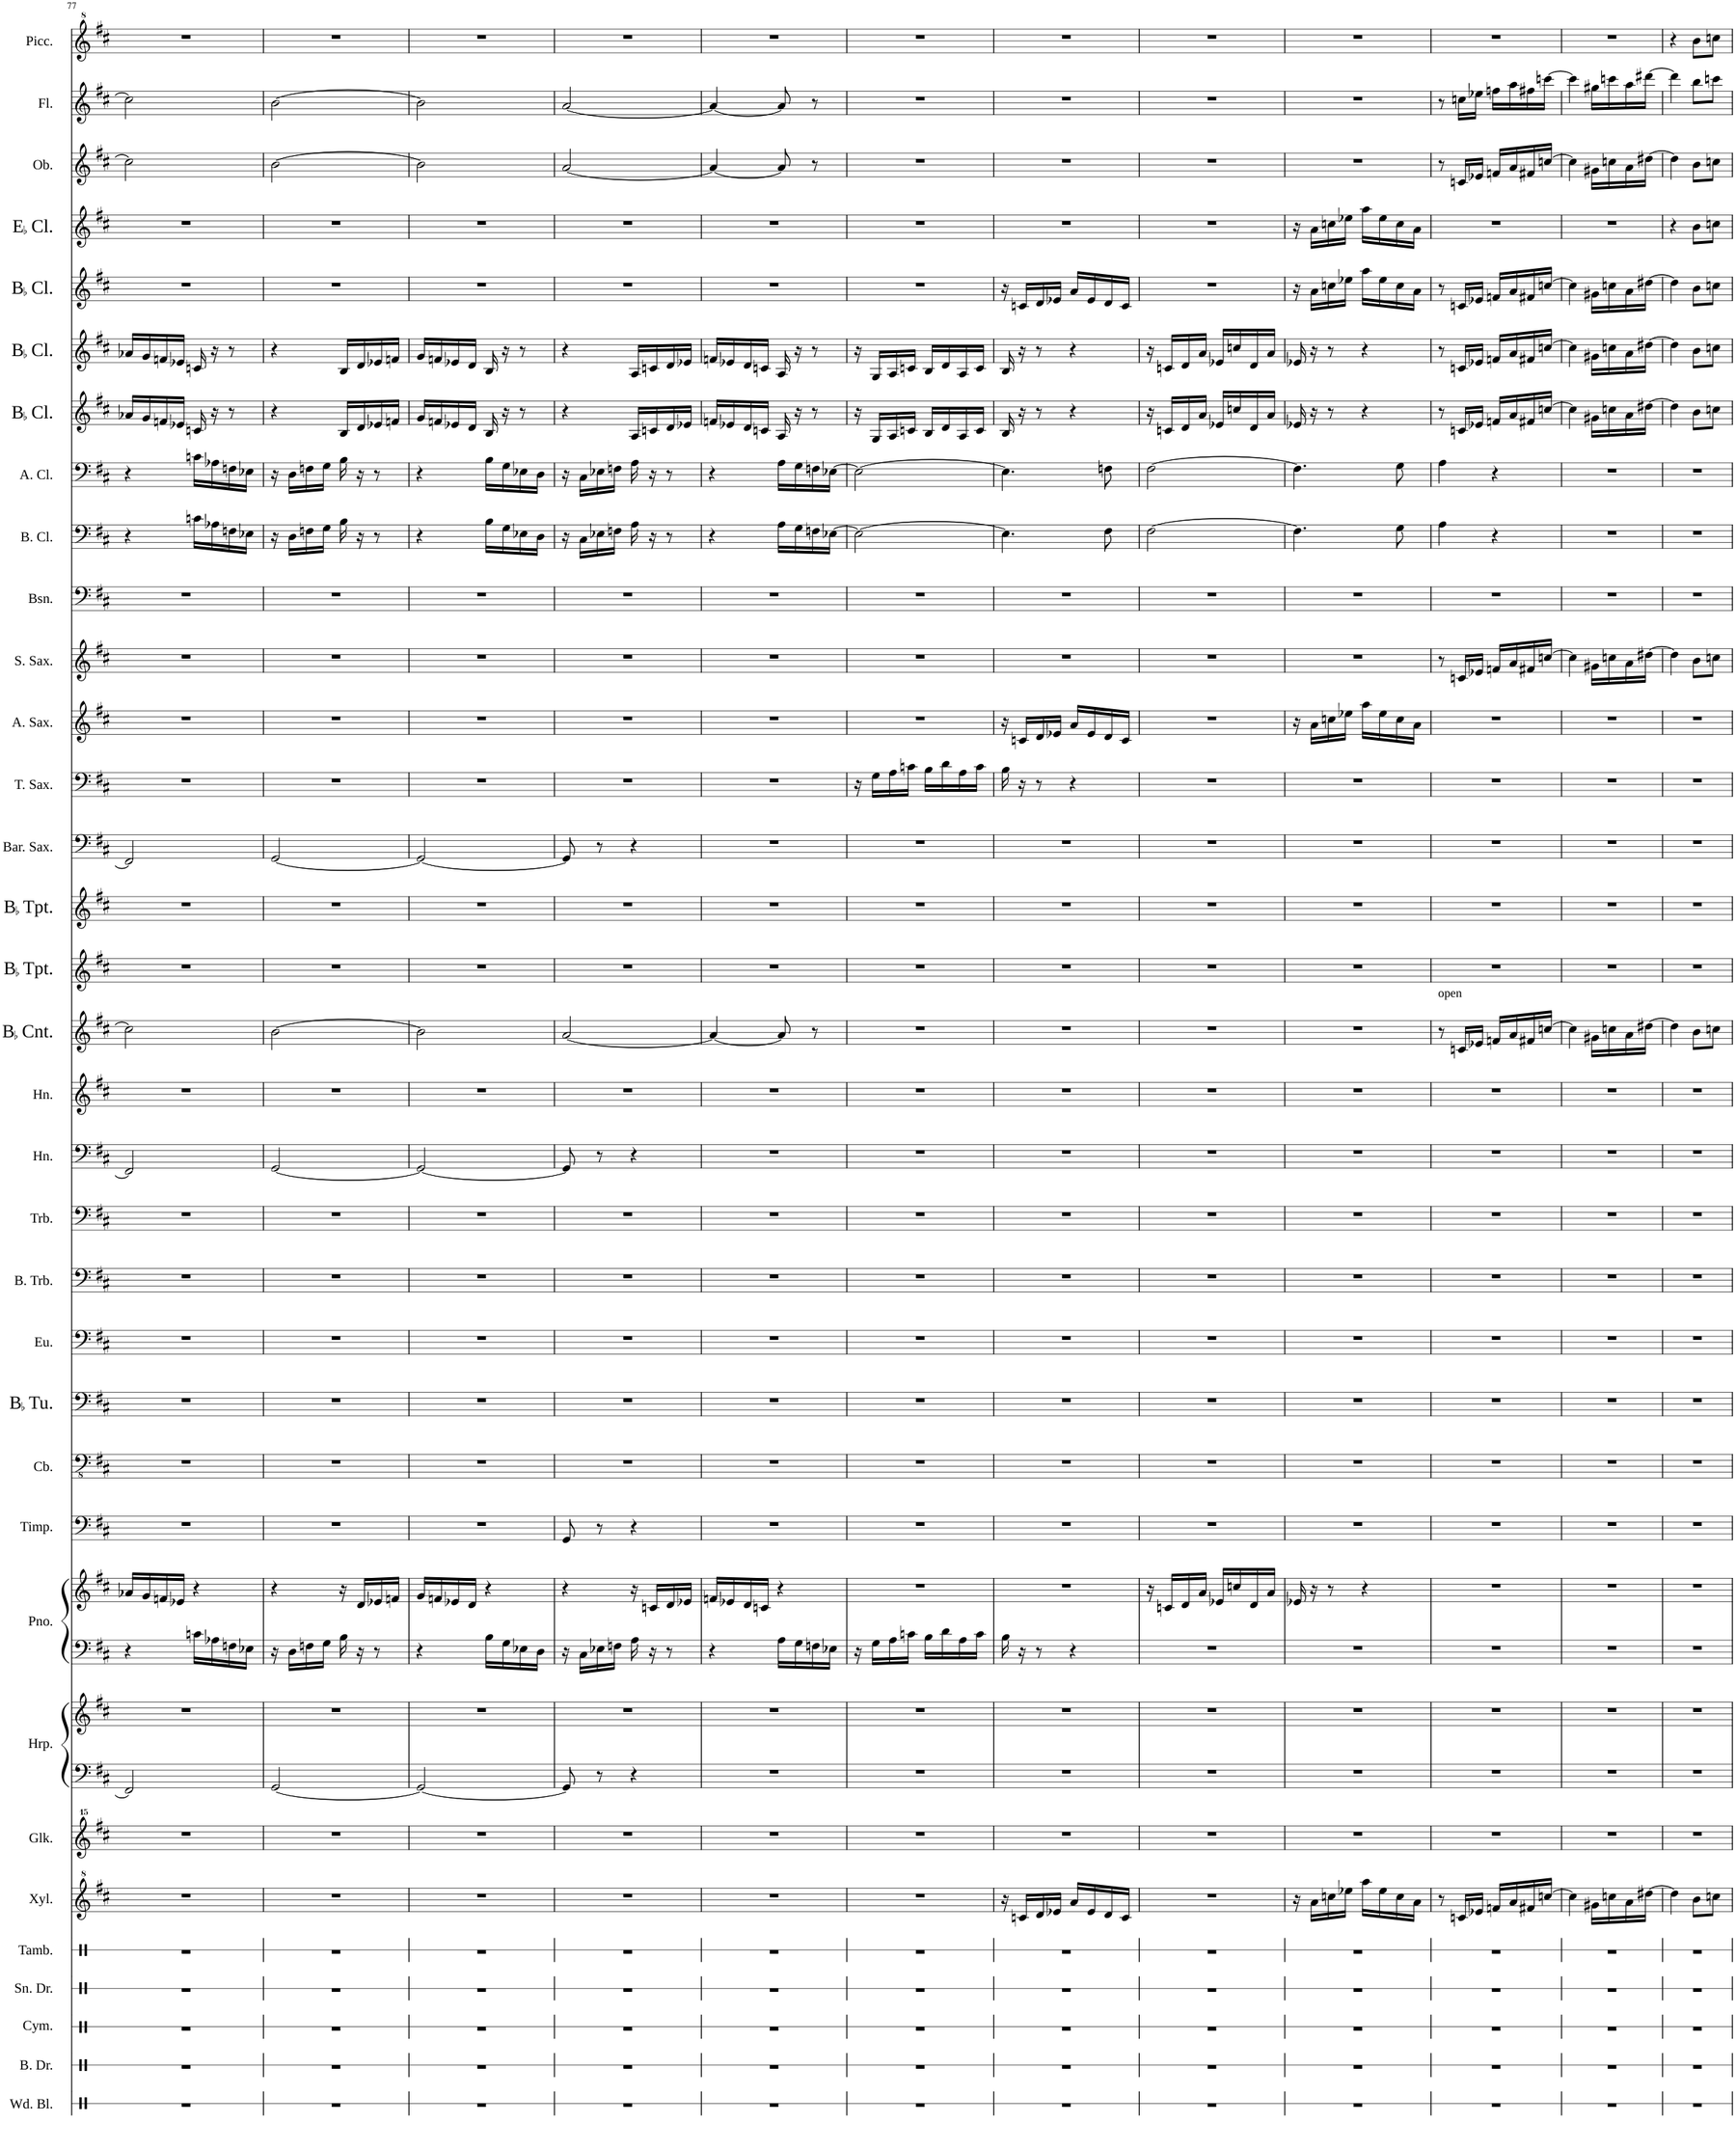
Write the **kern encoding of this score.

**kern	**kern	**kern	**kern	**kern	**kern	**kern	**kern	**kern	**kern	**kern	**kern	**kern	**kern	**kern	**kern	**kern	**kern	**kern	**kern	**kern	**kern	**kern	**kern	**kern	**kern	**kern	**kern	**kern	**kern	**kern	**kern	**kern	**kern	**kern	**kern
*part34	*part33	*part32	*part31	*part30	*part29	*part28	*part27	*part27	*part26	*part26	*part25	*part24	*part23	*part22	*part21	*part20	*part19	*part18	*part17	*part16	*part15	*part14	*part13	*part12	*part11	*part10	*part9	*part8	*part7	*part6	*part5	*part4	*part3	*part2	*part1
*staff36	*staff35	*staff34	*staff33	*staff32	*staff31	*staff30	*staff29	*staff28	*staff27	*staff26	*staff25	*staff24	*staff23	*staff22	*staff21	*staff20	*staff19	*staff18	*staff17	*staff16	*staff15	*staff14	*staff13	*staff12	*staff11	*staff10	*staff9	*staff8	*staff7	*staff6	*staff5	*staff4	*staff3	*staff2	*staff1
*I"Wood Blocks	*I"Bass Drum	*I"Cymbal	*I"Snare Drum	*I"Tambourine	*I"Xylophone	*I"Glockenspiel	*I"Harp	*	*I"Piano	*	*I"Timpani	*I"Double Bass	*I"BaccidentalFlat Tuba	*I"Euphonium	*I"Bass Trombone	*I"Trombone	*I"Horn	*I"Horn	*I"BaccidentalFlat Cornet	*I"BaccidentalFlat Trumpet	*I"BaccidentalFlat Trumpet	*I"Baritone Saxophone	*I"Tenor Saxophone	*I"Alto Saxophone	*I"Soprano Saxophone	*I"Bassoon	*I"Bass Clarinet	*I"Alto Clarinet	*I"BaccidentalFlat Clarinet	*I"BaccidentalFlat Clarinet	*I"BaccidentalFlat Clarinet	*I"EaccidentalFlat Clarinet	*I"Oboe	*I"Flute	*I"Piccolo
*I'Wd. Bl.	*I'B. Dr.	*I'Cym.	*I'Sn. Dr.	*I'Tamb.	*I'Xyl.	*I'Glk.	*I'Hrp.	*	*I'Pno.	*	*I'Timp.	*	*I'BaccidentalFlat Tu.	*I'Eu.	*I'B. Trb.	*I'Trb.	*I'Hn.	*I'Hn.	*I'BaccidentalFlat Cnt.	*I'BaccidentalFlat Tpt.	*I'BaccidentalFlat Tpt.	*I'Bar. Sax.	*I'T. Sax.	*I'A. Sax.	*I'S. Sax.	*I'Bsn.	*I'B. Cl.	*I'A. Cl.	*I'BaccidentalFlat Cl.	*I'BaccidentalFlat Cl.	*I'BaccidentalFlat Cl.	*I'EaccidentalFlat Cl.	*I'Ob.	*I'Fl.	*I'Picc.
!!LO:PB:g=z
*clefX	*clefX	*clefX	*clefX	*clefX	*clefG^2	*clefG^^2	*clefF4	*clefG2	*clefF4	*clefG2	*clefF4	*clefFv4	*clefF4	*clefF4	*clefF4	*clefF4	*clefF4	*clefG2	*clefG2	*clefG2	*clefG2	*clefF4	*clefF4	*clefG2	*clefG2	*clefF4	*clefF4	*clefF4	*clefG2	*clefG2	*clefG2	*clefG2	*clefG2	*clefG2	*clefG^2
*	*	*	*	*	*	*	*	*	*	*	*	*Trd7c12	*	*	*	*	*Trd4c7	*Trd4c7	*Trd1c2	*Trd1c2	*Trd1c2	*	*Trd8c14	*Trd5c9	*Trd5c9	*	*Trd8c14	*Trd1c2	*Trd1c2	*Trd1c2	*Trd1c2	*Trd-2c-3	*	*	*Trd-7c-12
*k[]	*k[]	*k[]	*k[]	*k[]	*k[f#c#]	*k[f#c#]	*k[f#c#]	*k[f#c#]	*k[f#c#]	*k[f#c#]	*k[f#c#]	*k[f#c#]	*k[f#c#]	*k[f#c#]	*k[f#c#]	*k[f#c#]	*k[f#c#]	*k[f#c#]	*k[f#c#]	*k[f#c#]	*k[f#c#]	*k[f#c#]	*k[f#c#]	*k[f#c#]	*k[f#c#]	*k[f#c#]	*k[f#c#]	*k[f#c#]	*k[f#c#]	*k[f#c#]	*k[f#c#]	*k[f#c#]	*k[f#c#]	*k[f#c#]	*k[f#c#]
*M2/4	*M2/4	*M2/4	*M2/4	*M2/4	*M2/4	*M2/4	*M2/4	*M2/4	*M2/4	*M2/4	*M2/4	*M2/4	*M2/4	*M2/4	*M2/4	*M2/4	*M2/4	*M2/4	*M2/4	*M2/4	*M2/4	*M2/4	*M2/4	*M2/4	*M2/4	*M2/4	*M2/4	*M2/4	*M2/4	*M2/4	*M2/4	*M2/4	*M2/4	*M2/4	*M2/4
=77	=77	=77	=77	=77	=77	=77	=77	=77	=77	=77	=77	=77	=77	=77	=77	=77	=77	=77	=77	=77	=77	=77	=77	=77	=77	=77	=77	=77	=77	=77	=77	=77	=77	=77	=77
2r	2r	2r	2r	2r	2r	2r	2FFn/]	2r	4r	16a-X/LL	2r	2r	2r	2r	2r	2r	2FFn/]	2r	2cc\]	2r	2r	2FFn/]	2r	2r	2r	2r	4r	4r	16a-X/LL	16a-X/LL	2r	2r	2cc\]	2cc\]	2r
.	.	.	.	.	.	.	.	.	.	16g/	.	.	.	.	.	.	.	.	.	.	.	.	.	.	.	.	.	.	16g/	16g/	.	.	.	.	.
.	.	.	.	.	.	.	.	.	.	16fn/	.	.	.	.	.	.	.	.	.	.	.	.	.	.	.	.	.	.	16fn/	16fn/	.	.	.	.	.
.	.	.	.	.	.	.	.	.	.	16e-X/JJ	.	.	.	.	.	.	.	.	.	.	.	.	.	.	.	.	.	.	16e-X/JJ	16e-X/JJ	.	.	.	.	.
.	.	.	.	.	.	.	.	.	16cn\LL	4r	.	.	.	.	.	.	.	.	.	.	.	.	.	.	.	.	16cn\LL	16cn\LL	16cn/	16cn/	.	.	.	.	.
.	.	.	.	.	.	.	.	.	16A-X\	.	.	.	.	.	.	.	.	.	.	.	.	.	.	.	.	.	16A-X\	16A-X\	16r	16r	.	.	.	.	.
.	.	.	.	.	.	.	.	.	16Fn\	.	.	.	.	.	.	.	.	.	.	.	.	.	.	.	.	.	16Fn\	16Fn\	8r	8r	.	.	.	.	.
.	.	.	.	.	.	.	.	.	16E-X\JJ	.	.	.	.	.	.	.	.	.	.	.	.	.	.	.	.	.	16E-X\JJ	16E-X\JJ	.	.	.	.	.	.	.
=78	=78	=78	=78	=78	=78	=78	=78	=78	=78	=78	=78	=78	=78	=78	=78	=78	=78	=78	=78	=78	=78	=78	=78	=78	=78	=78	=78	=78	=78	=78	=78	=78	=78	=78	=78
2r	2r	2r	2r	2r	2r	2r	[2GG/	2r	16r	4r	2r	2r	2r	2r	2r	2r	[2GG/	2r	[2b\	2r	2r	[2GG/	2r	2r	2r	2r	16r	16r	4r	4r	2r	2r	[2b\	[2b\	2r
.	.	.	.	.	.	.	.	.	16D\LL	.	.	.	.	.	.	.	.	.	.	.	.	.	.	.	.	.	16D\LL	16D\LL	.	.	.	.	.	.	.
.	.	.	.	.	.	.	.	.	16Fn\	.	.	.	.	.	.	.	.	.	.	.	.	.	.	.	.	.	16Fn\	16Fn\	.	.	.	.	.	.	.
.	.	.	.	.	.	.	.	.	16G\JJ	.	.	.	.	.	.	.	.	.	.	.	.	.	.	.	.	.	16G\JJ	16G\JJ	.	.	.	.	.	.	.
.	.	.	.	.	.	.	.	.	16B\	16r	.	.	.	.	.	.	.	.	.	.	.	.	.	.	.	.	16B\	16B\	16B/LL	16B/LL	.	.	.	.	.
.	.	.	.	.	.	.	.	.	16r	16d/LL	.	.	.	.	.	.	.	.	.	.	.	.	.	.	.	.	16r	16r	16d/	16d/	.	.	.	.	.
.	.	.	.	.	.	.	.	.	8r	16e-X/	.	.	.	.	.	.	.	.	.	.	.	.	.	.	.	.	8r	8r	16e-X/	16e-X/	.	.	.	.	.
.	.	.	.	.	.	.	.	.	.	16fn/JJ	.	.	.	.	.	.	.	.	.	.	.	.	.	.	.	.	.	.	16fn/JJ	16fn/JJ	.	.	.	.	.
=79	=79	=79	=79	=79	=79	=79	=79	=79	=79	=79	=79	=79	=79	=79	=79	=79	=79	=79	=79	=79	=79	=79	=79	=79	=79	=79	=79	=79	=79	=79	=79	=79	=79	=79	=79
2r	2r	2r	2r	2r	2r	2r	2GG/_	2r	4r	16g/LL	2r	2r	2r	2r	2r	2r	2GG/_	2r	2b\]	2r	2r	2GG/_	2r	2r	2r	2r	4r	4r	16g/LL	16g/LL	2r	2r	2b\]	2b\]	2r
.	.	.	.	.	.	.	.	.	.	16fn/	.	.	.	.	.	.	.	.	.	.	.	.	.	.	.	.	.	.	16fn/	16fn/	.	.	.	.	.
.	.	.	.	.	.	.	.	.	.	16e-X/	.	.	.	.	.	.	.	.	.	.	.	.	.	.	.	.	.	.	16e-X/	16e-X/	.	.	.	.	.
.	.	.	.	.	.	.	.	.	.	16d/JJ	.	.	.	.	.	.	.	.	.	.	.	.	.	.	.	.	.	.	16d/JJ	16d/JJ	.	.	.	.	.
.	.	.	.	.	.	.	.	.	16B\LL	4r	.	.	.	.	.	.	.	.	.	.	.	.	.	.	.	.	16B\LL	16B\LL	16B/	16B/	.	.	.	.	.
.	.	.	.	.	.	.	.	.	16G\	.	.	.	.	.	.	.	.	.	.	.	.	.	.	.	.	.	16G\	16G\	16r	16r	.	.	.	.	.
.	.	.	.	.	.	.	.	.	16E-X\	.	.	.	.	.	.	.	.	.	.	.	.	.	.	.	.	.	16E-X\	16E-X\	8r	8r	.	.	.	.	.
.	.	.	.	.	.	.	.	.	16D\JJ	.	.	.	.	.	.	.	.	.	.	.	.	.	.	.	.	.	16D\JJ	16D\JJ	.	.	.	.	.	.	.
=80	=80	=80	=80	=80	=80	=80	=80	=80	=80	=80	=80	=80	=80	=80	=80	=80	=80	=80	=80	=80	=80	=80	=80	=80	=80	=80	=80	=80	=80	=80	=80	=80	=80	=80	=80
2r	2r	2r	2r	2r	2r	2r	8GG/]	2r	16r	4r	8GG/	2r	2r	2r	2r	2r	8GG/]	2r	[2a/	2r	2r	8GG/]	2r	2r	2r	2r	16r	16r	4r	4r	2r	2r	[2a/	[2a/	2r
.	.	.	.	.	.	.	.	.	16C#\LL	.	.	.	.	.	.	.	.	.	.	.	.	.	.	.	.	.	16C#\LL	16C#\LL	.	.	.	.	.	.	.
.	.	.	.	.	.	.	8r	.	16E-X\	.	8r	.	.	.	.	.	8r	.	.	.	.	8r	.	.	.	.	16E-X\	16E-X\	.	.	.	.	.	.	.
.	.	.	.	.	.	.	.	.	16Fn\JJ	.	.	.	.	.	.	.	.	.	.	.	.	.	.	.	.	.	16Fn\JJ	16Fn\JJ	.	.	.	.	.	.	.
.	.	.	.	.	.	.	4r	.	16A\	16r	4r	.	.	.	.	.	4r	.	.	.	.	4r	.	.	.	.	16A\	16A\	16A/LL	16A/LL	.	.	.	.	.
.	.	.	.	.	.	.	.	.	16r	16cn/LL	.	.	.	.	.	.	.	.	.	.	.	.	.	.	.	.	16r	16r	16cn/	16cn/	.	.	.	.	.
.	.	.	.	.	.	.	.	.	8r	16d/	.	.	.	.	.	.	.	.	.	.	.	.	.	.	.	.	8r	8r	16d/	16d/	.	.	.	.	.
.	.	.	.	.	.	.	.	.	.	16e-X/JJ	.	.	.	.	.	.	.	.	.	.	.	.	.	.	.	.	.	.	16e-X/JJ	16e-X/JJ	.	.	.	.	.
=81	=81	=81	=81	=81	=81	=81	=81	=81	=81	=81	=81	=81	=81	=81	=81	=81	=81	=81	=81	=81	=81	=81	=81	=81	=81	=81	=81	=81	=81	=81	=81	=81	=81	=81	=81
2r	2r	2r	2r	2r	2r	2r	2r	2r	4r	16fn/LL	2r	2r	2r	2r	2r	2r	2r	2r	4a/_	2r	2r	2r	2r	2r	2r	2r	4r	4r	16fn/LL	16fn/LL	2r	2r	4a/_	4a/_	2r
.	.	.	.	.	.	.	.	.	.	16e-X/	.	.	.	.	.	.	.	.	.	.	.	.	.	.	.	.	.	.	16e-X/	16e-X/	.	.	.	.	.
.	.	.	.	.	.	.	.	.	.	16d/	.	.	.	.	.	.	.	.	.	.	.	.	.	.	.	.	.	.	16d/	16d/	.	.	.	.	.
.	.	.	.	.	.	.	.	.	.	16cn/JJ	.	.	.	.	.	.	.	.	.	.	.	.	.	.	.	.	.	.	16cn/JJ	16cn/JJ	.	.	.	.	.
.	.	.	.	.	.	.	.	.	16A\LL	4r	.	.	.	.	.	.	.	.	8a/]	.	.	.	.	.	.	.	16A\LL	16A\LL	16A/	16A/	.	.	8a/]	8a/]	.
.	.	.	.	.	.	.	.	.	16G\	.	.	.	.	.	.	.	.	.	.	.	.	.	.	.	.	.	16G\	16G\	16r	16r	.	.	.	.	.
.	.	.	.	.	.	.	.	.	16Fn\	.	.	.	.	.	.	.	.	.	8r	.	.	.	.	.	.	.	16Fn\	16Fn\	8r	8r	.	.	8r	8r	.
.	.	.	.	.	.	.	.	.	16E-X\JJ	.	.	.	.	.	.	.	.	.	.	.	.	.	.	.	.	.	[16E-X\JJ	[16E-X\JJ	.	.	.	.	.	.	.
=82	=82	=82	=82	=82	=82	=82	=82	=82	=82	=82	=82	=82	=82	=82	=82	=82	=82	=82	=82	=82	=82	=82	=82	=82	=82	=82	=82	=82	=82	=82	=82	=82	=82	=82	=82
2r	2r	2r	2r	2r	2r	2r	2r	2r	16r	2r	2r	2r	2r	2r	2r	2r	2r	2r	2r	2r	2r	2r	16r	2r	2r	2r	2E-\_	2E-\_	16r	16r	2r	2r	2r	2r	2r
.	.	.	.	.	.	.	.	.	16G\LL	.	.	.	.	.	.	.	.	.	.	.	.	.	16G\LL	.	.	.	.	.	16G/LL	16G/LL	.	.	.	.	.
.	.	.	.	.	.	.	.	.	16A\	.	.	.	.	.	.	.	.	.	.	.	.	.	16A\	.	.	.	.	.	16A/	16A/	.	.	.	.	.
.	.	.	.	.	.	.	.	.	16cn\JJ	.	.	.	.	.	.	.	.	.	.	.	.	.	16cn\JJ	.	.	.	.	.	16cn/JJ	16cn/JJ	.	.	.	.	.
.	.	.	.	.	.	.	.	.	16B\LL	.	.	.	.	.	.	.	.	.	.	.	.	.	16B\LL	.	.	.	.	.	16B/LL	16B/LL	.	.	.	.	.
.	.	.	.	.	.	.	.	.	16d\	.	.	.	.	.	.	.	.	.	.	.	.	.	16d\	.	.	.	.	.	16d/	16d/	.	.	.	.	.
.	.	.	.	.	.	.	.	.	16A\	.	.	.	.	.	.	.	.	.	.	.	.	.	16A\	.	.	.	.	.	16A/	16A/	.	.	.	.	.
.	.	.	.	.	.	.	.	.	16c\JJ	.	.	.	.	.	.	.	.	.	.	.	.	.	16c\JJ	.	.	.	.	.	16c/JJ	16c/JJ	.	.	.	.	.
=83	=83	=83	=83	=83	=83	=83	=83	=83	=83	=83	=83	=83	=83	=83	=83	=83	=83	=83	=83	=83	=83	=83	=83	=83	=83	=83	=83	=83	=83	=83	=83	=83	=83	=83	=83
2r	2r	2r	2r	2r	16r	2r	2r	2r	16B\	2r	2r	2r	2r	2r	2r	2r	2r	2r	2r	2r	2r	2r	16B\	16r	2r	2r	4.E-\]	4.E-\]	16B/	16B/	16r	2r	2r	2r	2r
.	.	.	.	.	16ccn/LL	.	.	.	16r	.	.	.	.	.	.	.	.	.	.	.	.	.	16r	16cn/LL	.	.	.	.	16r	16r	16cn/LL	.	.	.	.
.	.	.	.	.	16dd/	.	.	.	8r	.	.	.	.	.	.	.	.	.	.	.	.	.	8r	16d/	.	.	.	.	8r	8r	16d/	.	.	.	.
.	.	.	.	.	16ee-X/JJ	.	.	.	.	.	.	.	.	.	.	.	.	.	.	.	.	.	.	16e-X/JJ	.	.	.	.	.	.	16e-X/JJ	.	.	.	.
.	.	.	.	.	16aa/LL	.	.	.	4r	.	.	.	.	.	.	.	.	.	.	.	.	.	4r	16a/LL	.	.	.	.	4r	4r	16a/LL	.	.	.	.
.	.	.	.	.	16ee-/	.	.	.	.	.	.	.	.	.	.	.	.	.	.	.	.	.	.	16e-/	.	.	.	.	.	.	16e-/	.	.	.	.
.	.	.	.	.	16dd/	.	.	.	.	.	.	.	.	.	.	.	.	.	.	.	.	.	.	16d/	.	.	8F#\	8Fn\	.	.	16d/	.	.	.	.
.	.	.	.	.	16cc/JJ	.	.	.	.	.	.	.	.	.	.	.	.	.	.	.	.	.	.	16c/JJ	.	.	.	.	.	.	16c/JJ	.	.	.	.
=84	=84	=84	=84	=84	=84	=84	=84	=84	=84	=84	=84	=84	=84	=84	=84	=84	=84	=84	=84	=84	=84	=84	=84	=84	=84	=84	=84	=84	=84	=84	=84	=84	=84	=84	=84
2r	2r	2r	2r	2r	2r	2r	2r	2r	2r	16r	2r	2r	2r	2r	2r	2r	2r	2r	2r	2r	2r	2r	2r	2r	2r	2r	[2F#\	[2F#\	16r	16r	2r	2r	2r	2r	2r
.	.	.	.	.	.	.	.	.	.	16cn/LL	.	.	.	.	.	.	.	.	.	.	.	.	.	.	.	.	.	.	16cn/LL	16cn/LL	.	.	.	.	.
.	.	.	.	.	.	.	.	.	.	16d/	.	.	.	.	.	.	.	.	.	.	.	.	.	.	.	.	.	.	16d/	16d/	.	.	.	.	.
.	.	.	.	.	.	.	.	.	.	16a/JJ	.	.	.	.	.	.	.	.	.	.	.	.	.	.	.	.	.	.	16a/JJ	16a/JJ	.	.	.	.	.
.	.	.	.	.	.	.	.	.	.	16e-X/LL	.	.	.	.	.	.	.	.	.	.	.	.	.	.	.	.	.	.	16e-X/LL	16e-X/LL	.	.	.	.	.
.	.	.	.	.	.	.	.	.	.	16ccn/	.	.	.	.	.	.	.	.	.	.	.	.	.	.	.	.	.	.	16ccn/	16ccn/	.	.	.	.	.
.	.	.	.	.	.	.	.	.	.	16d/	.	.	.	.	.	.	.	.	.	.	.	.	.	.	.	.	.	.	16d/	16d/	.	.	.	.	.
.	.	.	.	.	.	.	.	.	.	16a/JJ	.	.	.	.	.	.	.	.	.	.	.	.	.	.	.	.	.	.	16a/JJ	16a/JJ	.	.	.	.	.
=85	=85	=85	=85	=85	=85	=85	=85	=85	=85	=85	=85	=85	=85	=85	=85	=85	=85	=85	=85	=85	=85	=85	=85	=85	=85	=85	=85	=85	=85	=85	=85	=85	=85	=85	=85
2r	2r	2r	2r	2r	16r	2r	2r	2r	2r	16e-X/	2r	2r	2r	2r	2r	2r	2r	2r	2r	2r	2r	2r	2r	16r	2r	2r	4.F#\]	4.F#\]	16e-X/	16e-X/	16r	16r	2r	2r	2r
.	.	.	.	.	16aa\LL	.	.	.	.	16r	.	.	.	.	.	.	.	.	.	.	.	.	.	16a\LL	.	.	.	.	16r	16r	16a\LL	16a\LL	.	.	.
.	.	.	.	.	16cccn\	.	.	.	.	8r	.	.	.	.	.	.	.	.	.	.	.	.	.	16ccn\	.	.	.	.	8r	8r	16ccn\	16ccn\	.	.	.
.	.	.	.	.	16eee-X\JJ	.	.	.	.	.	.	.	.	.	.	.	.	.	.	.	.	.	.	16ee-X\JJ	.	.	.	.	.	.	16ee-X\JJ	16ee-X\JJ	.	.	.
.	.	.	.	.	16aaa\LL	.	.	.	.	4r	.	.	.	.	.	.	.	.	.	.	.	.	.	16aa\LL	.	.	.	.	4r	4r	16aa\LL	16aa\LL	.	.	.
.	.	.	.	.	16eee-\	.	.	.	.	.	.	.	.	.	.	.	.	.	.	.	.	.	.	16ee-\	.	.	.	.	.	.	16ee-\	16ee-\	.	.	.
.	.	.	.	.	16ccc\	.	.	.	.	.	.	.	.	.	.	.	.	.	.	.	.	.	.	16cc\	.	.	8G\	8G\	.	.	16cc\	16cc\	.	.	.
.	.	.	.	.	16aa\JJ	.	.	.	.	.	.	.	.	.	.	.	.	.	.	.	.	.	.	16a\JJ	.	.	.	.	.	.	16a\JJ	16a\JJ	.	.	.
=86	=86	=86	=86	=86	=86	=86	=86	=86	=86	=86	=86	=86	=86	=86	=86	=86	=86	=86	=86	=86	=86	=86	=86	=86	=86	=86	=86	=86	=86	=86	=86	=86	=86	=86	=86
!	!	!	!	!	!	!	!	!	!	!	!	!	!	!	!	!	!	!	!LO:TX:a:t=open	!	!	!	!	!	!	!	!	!	!	!	!	!	!	!	!
2r	2r	2r	2r	2r	8r	2r	2r	2r	2r	2r	2r	2r	2r	2r	2r	2r	2r	2r	8r	2r	2r	2r	2r	2r	8r	2r	4A\	4A\	8r	8r	8r	2r	8r	8r	2r
.	.	.	.	.	16ccn/LL	.	.	.	.	.	.	.	.	.	.	.	.	.	16cn/LL	.	.	.	.	.	16cn/LL	.	.	.	16cn/LL	16cn/LL	16cn/LL	.	16cn/LL	16ccn\LL	.
.	.	.	.	.	16ee-X/JJ	.	.	.	.	.	.	.	.	.	.	.	.	.	16e-X/JJ	.	.	.	.	.	16e-X/JJ	.	.	.	16e-X/JJ	16e-X/JJ	16e-X/JJ	.	16e-X/JJ	16ee-X\JJ	.
.	.	.	.	.	16ffn/LL	.	.	.	.	.	.	.	.	.	.	.	.	.	16fn/LL	.	.	.	.	.	16fn/LL	.	4r	4r	16fn/LL	16fn/LL	16fn/LL	.	16fn/LL	16ffn\LL	.
.	.	.	.	.	16aa/	.	.	.	.	.	.	.	.	.	.	.	.	.	16a/	.	.	.	.	.	16a/	.	.	.	16a/	16a/	16a/	.	16a/	16aa\	.
.	.	.	.	.	16ff#X/	.	.	.	.	.	.	.	.	.	.	.	.	.	16f#X/	.	.	.	.	.	16f#X/	.	.	.	16f#X/	16f#X/	16f#X/	.	16f#X/	16ff#X\	.
.	.	.	.	.	[16cccn/JJ	.	.	.	.	.	.	.	.	.	.	.	.	.	[16ccn/JJ	.	.	.	.	.	[16ccn/JJ	.	.	.	[16ccn/JJ	[16ccn/JJ	[16ccn/JJ	.	[16ccn/JJ	[16cccn\JJ	.
=87	=87	=87	=87	=87	=87	=87	=87	=87	=87	=87	=87	=87	=87	=87	=87	=87	=87	=87	=87	=87	=87	=87	=87	=87	=87	=87	=87	=87	=87	=87	=87	=87	=87	=87	=87
2r	2r	2r	2r	2r	4ccc\]	2r	2r	2r	2r	2r	2r	2r	2r	2r	2r	2r	2r	2r	4cc\]	2r	2r	2r	2r	2r	4cc\]	2r	2r	2r	4cc\]	4cc\]	4cc\]	2r	4cc\]	4ccc\]	2r
.	.	.	.	.	16gg#X\LL	.	.	.	.	.	.	.	.	.	.	.	.	.	16g#X\LL	.	.	.	.	.	16g#X\LL	.	.	.	16g#X\LL	16g#X\LL	16g#X\LL	.	16g#X\LL	16gg#X\LL	.
.	.	.	.	.	16cccn\	.	.	.	.	.	.	.	.	.	.	.	.	.	16ccn\	.	.	.	.	.	16ccn\	.	.	.	16ccn\	16ccn\	16ccn\	.	16ccn\	16cccn\	.
.	.	.	.	.	16aa\	.	.	.	.	.	.	.	.	.	.	.	.	.	16a\	.	.	.	.	.	16a\	.	.	.	16a\	16a\	16a\	.	16a\	16aa\	.
.	.	.	.	.	[16ddd#X\JJ	.	.	.	.	.	.	.	.	.	.	.	.	.	[16dd#X\JJ	.	.	.	.	.	[16dd#X\JJ	.	.	.	[16dd#X\JJ	[16dd#X\JJ	[16dd#X\JJ	.	[16dd#X\JJ	[16ddd#X\JJ	.
=88	=88	=88	=88	=88	=88	=88	=88	=88	=88	=88	=88	=88	=88	=88	=88	=88	=88	=88	=88	=88	=88	=88	=88	=88	=88	=88	=88	=88	=88	=88	=88	=88	=88	=88	=88
2r	2r	2r	2r	2r	4ddd#\]	2r	2r	2r	2r	2r	2r	2r	2r	2r	2r	2r	2r	2r	4dd#\]	2r	2r	2r	2r	2r	4dd#\]	2r	2r	2r	4dd#\]	4dd#\]	4dd#\]	4r	4dd#\]	4ddd#\]	4r
.	.	.	.	.	8bb\L	.	.	.	.	.	.	.	.	.	.	.	.	.	8b\L	.	.	.	.	.	8b\L	.	.	.	8b\L	8b\L	8b\L	8b\L	8b\L	8bb\L	8bb\L
.	.	.	.	.	8cccn\J	.	.	.	.	.	.	.	.	.	.	.	.	.	8ccn\J	.	.	.	.	.	8ccn\J	.	.	.	8ccn\J	8ccn\J	8ccn\J	8ccn\J	8ccn\J	8cccn\J	8cccn\J
=	=	=	=	=	=	=	=	=	=	=	=	=	=	=	=	=	=	=	=	=	=	=	=	=	=	=	=	=	=	=	=	=	=	=	=
*-	*-	*-	*-	*-	*-	*-	*-	*-	*-	*-	*-	*-	*-	*-	*-	*-	*-	*-	*-	*-	*-	*-	*-	*-	*-	*-	*-	*-	*-	*-	*-	*-	*-	*-	*-
